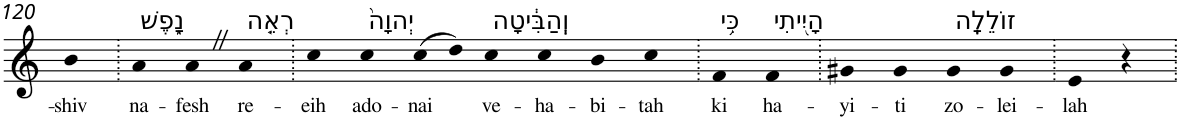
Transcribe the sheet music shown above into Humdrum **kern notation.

**kern	**text
*part1	*part1
*staff1	*staff1
*I"Piano	*
*I'Pno	*
!!LO:PB:g=z
*clefG2	*
*k[]	*
=120	=120
!	!LO:LY:b
4b	-shiv
=121.	=121.
!LO:TX:a:t=נָ֑פֶשׁ	!
!	!LO:LY:b
4a	na-
!	!LO:LY:b
4aZ	-fesh
!LO:TX:a:t=רְאֵ֤ה	!
!	!LO:LY:b
4a	re-
=122.	=122.
!	!LO:LY:b
4cc	-eih
!LO:TX:a:t=יְהוָה֙	!
!	!LO:LY:b
4cc	ado-
!	!LO:LY:b
(>8cc	-nai
8dd)	.
!LO:TX:a:t=וְֽהַבִּ֔יטָה	!
!	!LO:LY:b
4cc	ve-
!	!LO:LY:b
4cc	-ha-
!	!LO:LY:b
4b	-bi-
!	!LO:LY:b
4cc	-tah
=123.	=123.
!LO:TX:a:t=כִּ֥י	!
!	!LO:LY:b
4f	ki
!LO:TX:a:t=הָיִ֖יתִי	!
!	!LO:LY:b
4f	ha-
=124.	=124.
!	!LO:LY:b
4g#X	-yi-
!	!LO:LY:b
4g#	-ti
!LO:TX:a:t=זוֹלֵלָֽה	!
!	!LO:LY:b
4g#	zo-
!	!LO:LY:b
4g#	-lei-
=125.	=125.
!	!LO:LY:b
4e	-lah
4r	.
=.	=.
*-	*-
